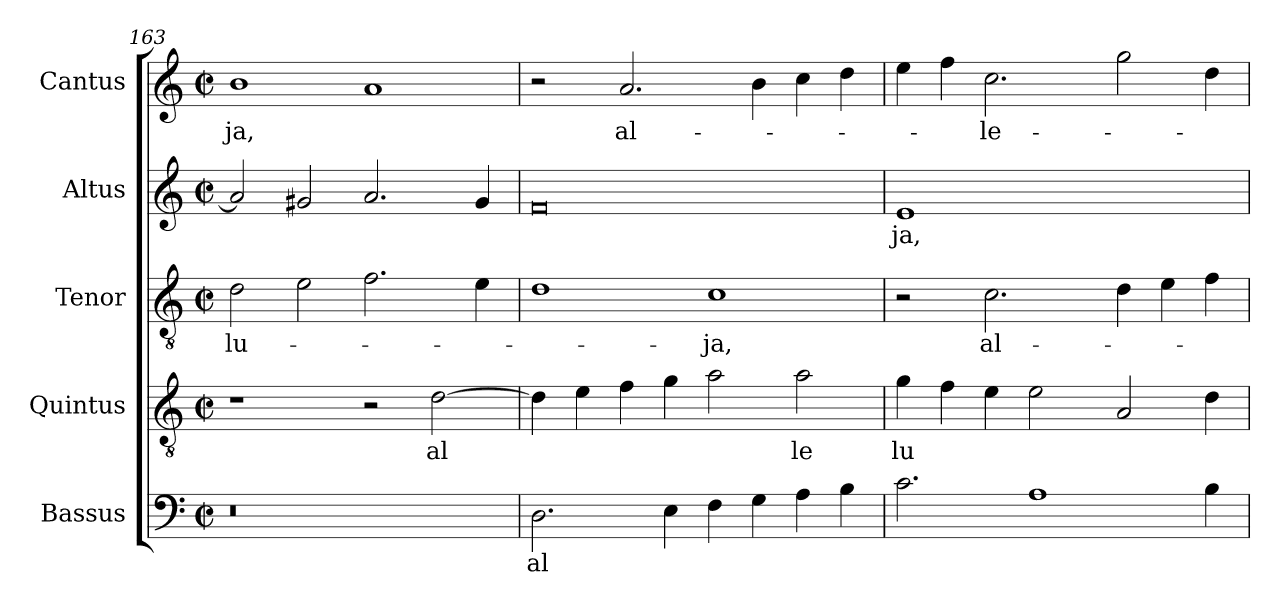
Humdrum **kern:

**kern	**text	**kern	**text	**kern	**text	**kern	**text	**kern	**text
*part5	*part5	*part4	*part4	*part3	*part3	*part2	*part2	*part1	*part1
*staff5	*staff5	*staff4	*staff4	*staff3	*staff3	*staff2	*staff2	*staff1	*staff1
*I"Bassus	*	*I"Quintus	*	*I"Tenor	*	*I"Altus	*	*I"Cantus	*
*clefF4	*	*clefGv2	*	*clefGv2	*	*clefG2	*	*clefG2	*
*	*	*	*	*	*	*k[]	*	*k[]	*
*	*	*	*	*	*	*C:	*	*C:	*
*M2/2	*	*M2/2	*	*M2/2	*	*M2/2	*	*M2/2	*
*met(c|)	*	*met(c|)	*	*met(c|)	*	*met(c|)	*	*met(c|)	*
=163	=163	=163	=163	=163	=163	=163	=163	=163	=163
!	!	!	!	!	!LO:LY:b:cj	!	!	!	!LO:LY:b:cj
0r	.	1r	.	2d\	-lu-	2a/]	.	1b	-ja,
.	.	.	.	2e\	.	2g#/	.	.	.
.	.	2r	.	2.f\	.	2.a/	.	1a	.
!	!	!	!LO:LY:b:cj	!	!	!	!	!	!
.	.	[>2d\	al	.	.	.	.	.	.
.	.	.	.	4e\	.	4g#/	.	.	.
=164	=164	=164	=164	=164	=164	=164	=164	=164	=164
!	!LO:LY:b:cj	!	!	!	!	!	!	!	!
2.D\	al	4d\]	.	1d	.	0f	.	2r	.
.	.	4e\	.	.	.	.	.	.	.
!	!	!	!	!	!	!	!	!	!LO:LY:b:cj
.	.	4f\	.	.	.	.	.	2.a/	al-
4E\	.	4g\	.	.	.	.	.	.	.
!	!	!	!	!	!LO:LY:b:cj	!	!	!	!
4F\	.	2a\	.	1c	-ja,	.	.	.	.
4G\	.	.	.	.	.	.	.	4b\	.
!	!	!	!LO:LY:b:cj	!	!	!	!	!	!
4A\	.	2a\	le	.	.	.	.	4cc\	.
4B\	.	.	.	.	.	.	.	4dd\	.
=165	=165	=165	=165	=165	=165	=165	=165	=165	=165
!	!	!	!LO:LY:b:cj	!	!	!	!LO:LY:b:cj	!	!
2.c\	.	4g\	lu	2r	.	1e	-ja,	4ee\	.
.	.	4f\	.	.	.	.	.	4ff\	.
!	!	!	!	!	!LO:LY:b:cj	!	!	!	!LO:LY:b:cj
.	.	4e\	.	2.c\	al-	.	.	2.cc\	-le-
1A	.	2e\	.	.	.	.	.	.	.
.	.	.	.	.	.	1ryy	.	.	.
.	.	2A/	.	4d\	.	.	.	2gg\	.
.	.	.	.	4e\	.	.	.	.	.
4B\	.	4d\	.	4f\	.	.	.	4dd\	.
=	=	=	=	=	=	=	=	=	=
*-	*-	*-	*-	*-	*-	*-	*-	*-	*-
